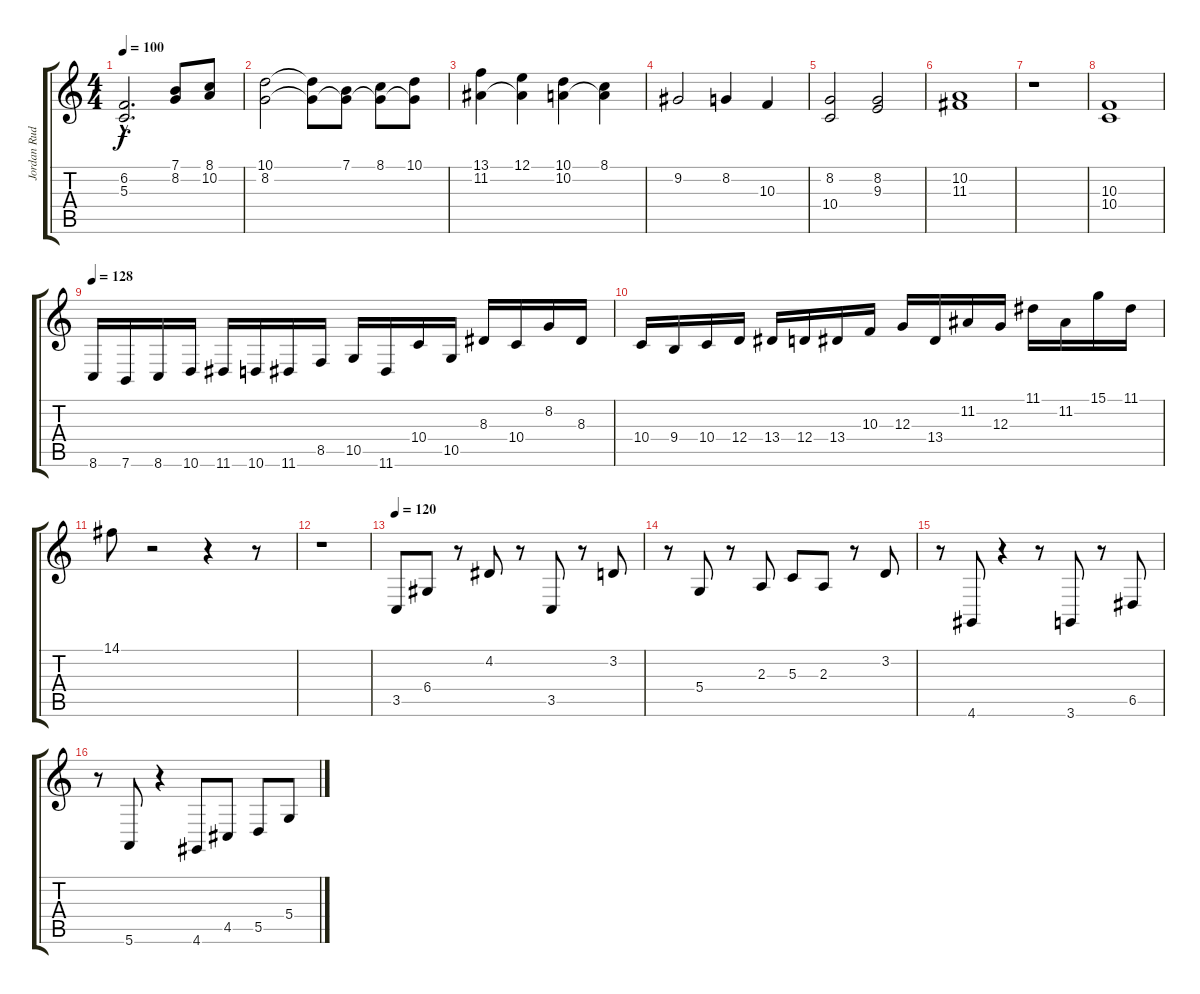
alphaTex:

\track ("Jordan Rudness" "Jordan Rud") {instrument stringensemble1}
\staff {score tabs}
\tuning (E4 B3 G3 D3 A2 E2) {hide}
\ts (4 4)
\tempo 100
\clef g2
\ks c
(6.2{hac} 5.3{hac}).2{d dy f} (7.1 8.2).8 (8.1 10.2).8 |
(10.1 8.2).2 (10.1{t} 8.2{t}).8 (7.1 8.2{t}).8 (8.1 8.2{t}).8 (10.1 8.2{t}).8 |
(13.1 11.2).4 (12.1 11.2{t}).4 (10.1 10.2).4 (8.1 10.2{t}).4 |
9.2.2 8.2.4 10.3.4 |
(8.2 10.4).2 (8.2 9.3).2 |
(10.2 11.3).1 |
r.1 |
(10.3 10.4).1 |
\tempo 128
8.6.16 7.6.16 8.6.16 10.6.16 11.6.16 10.6.16 11.6.16 8.5.16 10.5.16 11.6.16 10.4.16 10.5.16 8.3.16 10.4.16 8.2.16 8.3.16 |
10.4.16 9.4.16 10.4.16 12.4.16 13.4.16 12.4.16 13.4.16 10.3.16 12.3.16 13.4.16 11.2.16 12.3.16 11.1.16 11.2.16 15.1.16 11.1.16 |
14.1.8 r.2 r.4 r.8 |
r.1 |
\tempo 120
3.5.8{instrument acousticguitarnylon} 6.4.8 r.8 4.2.8 r.8 3.5.8 r.8 3.2.8 |
r.8 5.4.8 r.8 2.3.8 5.3.8 2.3.8 r.8 3.2.8 |
r.8 4.6.8 r.4 r.8 3.6.8 r.8 6.5.8 |
r.8 5.6.8 r.4 4.6.8 4.5.8 5.5.8 5.4.8
